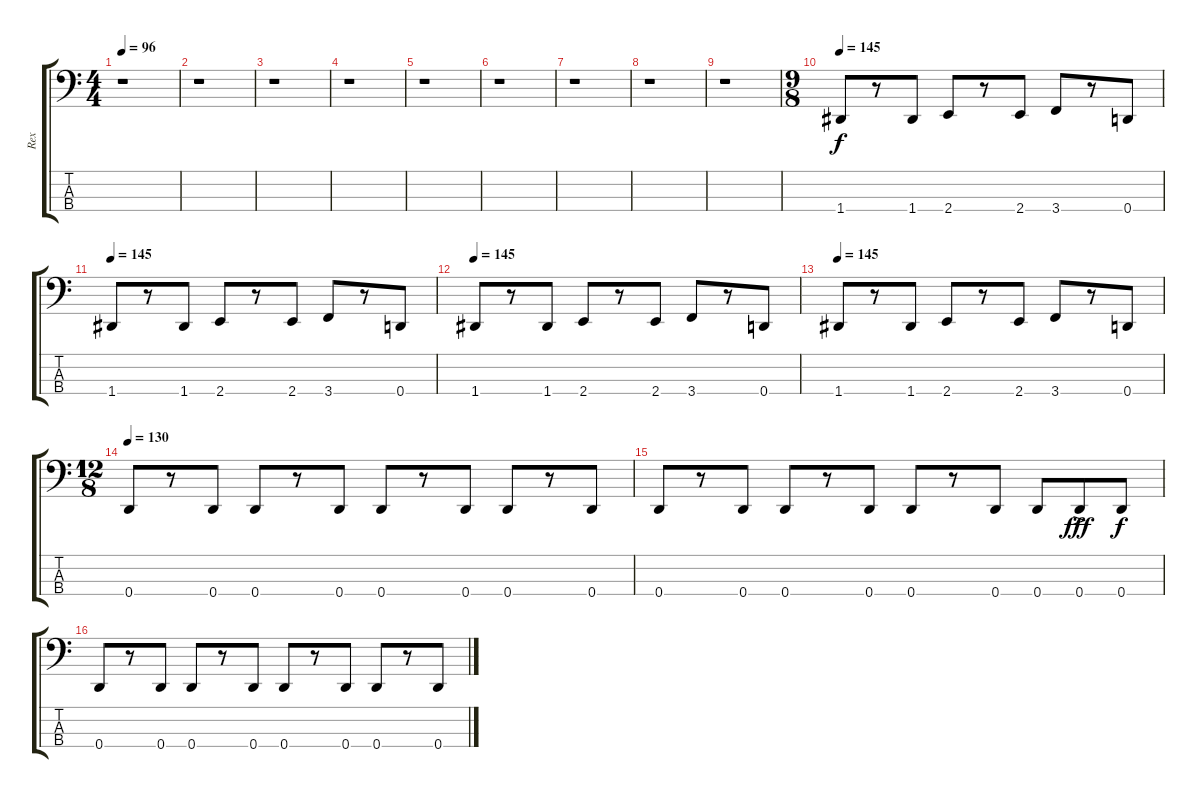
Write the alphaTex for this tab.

\track ("Rex" "Rex") {instrument electricbasspick}
\staff {score tabs}
\tuning (F2 C2 G1 D1) {hide}
\ts (4 4)
\tempo 96
\clef f4
\ks c
r.1{dy f} |
r.1 |
r.1 |
r.1 |
r.1 |
r.1 |
r.1 |
r.1 |
r.1 |
\ts (9 8)
\tempo 145
1.4.8 r.8 1.4.8 2.4.8 r.8 2.4.8 3.4.8 r.8 0.4.8 |
\tempo 145
1.4.8 r.8 1.4.8 2.4.8 r.8 2.4.8 3.4.8 r.8 0.4.8 |
\tempo 145
1.4.8 r.8 1.4.8 2.4.8 r.8 2.4.8 3.4.8 r.8 0.4.8 |
\tempo 145
1.4.8 r.8 1.4.8 2.4.8 r.8 2.4.8 3.4.8 r.8 0.4.8 |
\ts (12 8)
\tempo 130
0.4.8 r.8 0.4.8 0.4.8 r.8 0.4.8 0.4.8 r.8 0.4.8 0.4.8 r.8 0.4.8 |
0.4.8 r.8 0.4.8 0.4.8 r.8 0.4.8 0.4.8 r.8 0.4.8 0.4.8 0.4{ac}.8{dy fff} 0.4.8{dy f} |
0.4.8 r.8 0.4.8 0.4.8 r.8 0.4.8 0.4.8 r.8 0.4.8 0.4.8 r.8 0.4.8
